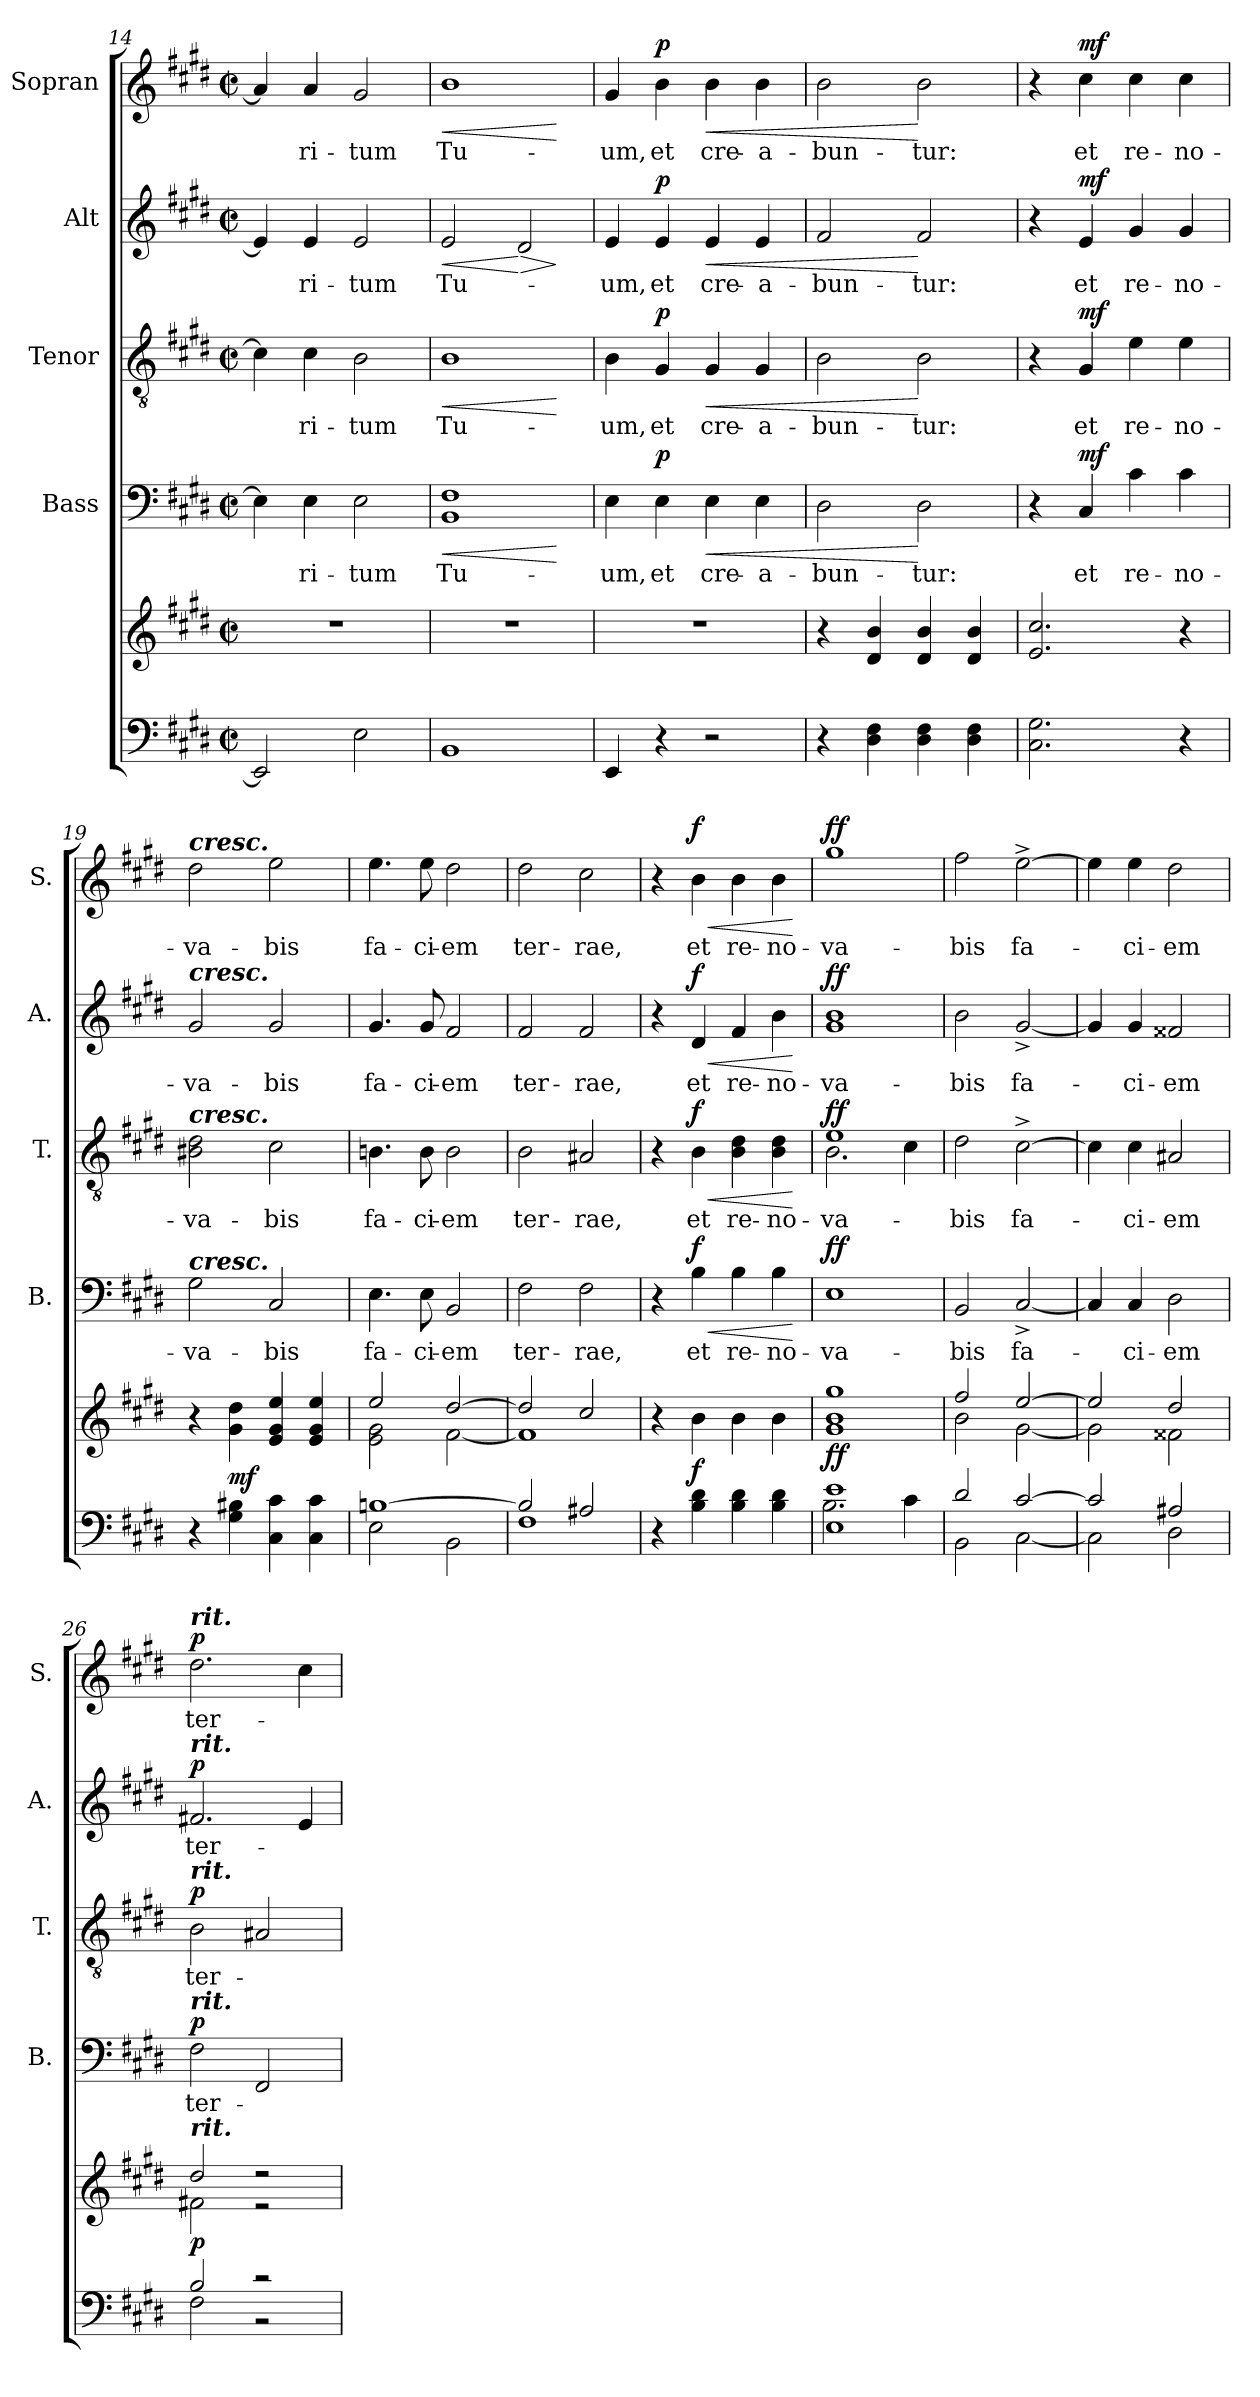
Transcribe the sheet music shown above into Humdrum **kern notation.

**kern	**kern	**dynam	**kern	**text	**dynam	**kern	**text	**dynam	**kern	**text	**dynam	**kern	**text	**dynam
*part5	*part5	*part5	*part4	*part4	*part4	*part3	*part3	*part3	*part2	*part2	*part2	*part1	*part1	*part1
*staff6	*staff5	*staff5/6	*staff4	*staff4	*staff4	*staff3	*staff3	*staff3	*staff2	*staff2	*staff2	*staff1	*staff1	*staff1
*	*	*	*I"Bass	*	*	*I"Tenor	*	*	*I"Alt	*	*	*I"Sopran	*	*
*	*	*	*I'B.	*	*	*I'T.	*	*	*I'A.	*	*	*I'S.	*	*
*clefF4	*clefG2	*	*clefF4	*	*	*clefGv2	*	*	*clefG2	*	*	*clefG2	*	*
*k[f#c#g#d#]	*k[f#c#g#d#]	*	*k[f#c#g#d#]	*	*	*k[f#c#g#d#]	*	*	*k[f#c#g#d#]	*	*	*k[f#c#g#d#]	*	*
*E:	*E:	*	*E:	*	*	*E:	*	*	*E:	*	*	*E:	*	*
*M2/2	*M2/2	*	*M2/2	*	*	*M2/2	*	*	*M2/2	*	*	*M2/2	*	*
*met(c|)	*met(c|)	*	*met(c|)	*	*	*met(c|)	*	*	*met(c|)	*	*	*met(c|)	*	*
=14	=14	=14	=14	=14	=14	=14	=14	=14	=14	=14	=14	=14	=14	=14
2EE/]	1r	.	4E\]	.	.	4c#\]	.	.	4e/]	.	.	4a/]	.	.
!	!	!	!	!LO:LY:b	!	!	!LO:LY:b	!	!	!LO:LY:b	!	!	!LO:LY:b	!
.	.	.	4E\	-ri-	.	4c#\	-ri-	.	4e/	-ri-	.	4a/	-ri-	.
!	!	!	!	!LO:LY:b	!	!	!LO:LY:b	!	!	!LO:LY:b	!	!	!LO:LY:b	!
2E\	.	.	2E\	-tum	.	2B\	-tum	.	2e/	-tum	.	2g#/	-tum	.
=15	=15	=15	=15	=15	=15	=15	=15	=15	=15	=15	=15	=15	=15	=15
!	!	!	!	!LO:LY:b	!LO:HP:b	!	!	!	!	!	!	!	!	!
!	!	!	!	!	!LO:HP:n=1:b	!	!LO:LY:b	!LO:HP:b	!	!	!	!	!	!
!	!	!	!	!	!	!	!	!LO:HP:n=1:b	!	!LO:LY:b	!LO:HP:b	!	!LO:LY:b	!LO:HP:b
!	!	!	!	!	!	!	!	!	!	!	!	!	!	!LO:HP:n=1:b
1BB	1r	.	1BB 1F#	Tu-	< >	1B	Tu-	< >	2e/	Tu-	<	1b	Tu-	< >
!	!	!	!	!	!	!	!	!	!	!	!LO:HP:n=1:b	!	!	!
.	.	.	.	.	.	.	.	.	2d#/	.	[ >	.	.	.
.	.	.	.	.	[	.	.	[	.	.	]	.	.	[
=16	=16	=16	=16	=16	=16	=16	=16	=16	=16	=16	=16	=16	=16	=16
!	!	!	!	!LO:LY:b	!	!	!LO:LY:b	!	!	!LO:LY:b	!	!	!LO:LY:b	!
4EE/	1r	.	4E\	-um,	.	4B\	-um,	.	4e/	-um,	.	4g#/	-um,	.
!	!	!	!	!LO:LY:b	!LO:DY:n=1:a	!	!LO:LY:b	!LO:DY:n=1:a	!	!LO:LY:b	!LO:DY:a	!	!LO:LY:b	!LO:DY:n=1:a
4r	.	.	4E\	et	] p	4G#/	et	] p	4e/	et	p	4b\	et	] p
!	!	!	!	!LO:LY:b	!LO:HP:b	!	!LO:LY:b	!LO:HP:b	!	!LO:LY:b	!LO:HP:b	!	!LO:LY:b	!LO:HP:b
2r	.	.	4E\	cre-	<	4G#/	cre-	<	4e/	cre-	<	4b\	cre-	<
!	!	!	!	!LO:LY:b	!	!	!LO:LY:b	!	!	!LO:LY:b	!	!	!LO:LY:b	!
.	.	.	4E\	-a-	.	4G#/	-a-	.	4e/	-a-	.	4b\	-a-	.
=17	=17	=17	=17	=17	=17	=17	=17	=17	=17	=17	=17	=17	=17	=17
!	!	!	!	!LO:LY:b	!	!	!LO:LY:b	!	!	!LO:LY:b	!	!	!LO:LY:b	!
4r	4r	.	2D#\	-bun-	.	2B\	-bun-	.	2f#/	-bun-	.	2b\	-bun-	.
4D#\ 4F#\	4d#/ 4b/	.	.	.	.	.	.	.	.	.	.	.	.	.
!	!	!	!	!LO:LY:b	!	!	!LO:LY:b	!	!	!LO:LY:b	!	!	!LO:LY:b	!
4D#\ 4F#\	4d#/ 4b/	.	2D#\	-tur:	[	2B\	-tur:	[	2f#/	-tur:	[	2b\	-tur:	[
4D#\ 4F#\	4d#/ 4b/	.	.	.	.	.	.	.	.	.	.	.	.	.
=18	=18	=18	=18	=18	=18	=18	=18	=18	=18	=18	=18	=18	=18	=18
2.C#\ 2.G#\	2.e/ 2.cc#/	.	4r	.	.	4r	.	.	4r	.	.	4r	.	.
!	!	!	!	!LO:LY:b	!LO:DY:a	!	!LO:LY:b	!LO:DY:a	!	!LO:LY:b	!LO:DY:a	!	!LO:LY:b	!LO:DY:a
.	.	.	4C#/	et	mf	4G#/	et	mf	4e/	et	mf	4cc#\	et	mf
!	!	!	!	!LO:LY:b	!	!	!LO:LY:b	!	!	!LO:LY:b	!	!	!LO:LY:b	!
.	.	.	4c#\	re-	.	4e\	re-	.	4g#/	re-	.	4cc#\	re-	.
!	!	!	!	!LO:LY:b	!	!	!LO:LY:b	!	!	!LO:LY:b	!	!	!LO:LY:b	!
4r	4r	.	4c#\	-no-	.	4e\	-no-	.	4g#/	-no-	.	4cc#\	-no-	.
!!LO:LB:g=z
=19	=19	=19	=19	=19	=19	=19	=19	=19	=19	=19	=19	=19	=19	=19
!	!	!	!	!	!	!	!	!	!	!	!	!LO:TX:a:Bi:t=cresc.	!	!
!	!	!	!	!	!	!	!	!	!LO:TX:a:Bi:t=cresc.	!	!	!	!	!
!	!	!	!	!	!	!LO:TX:a:Bi:t=cresc.	!	!	!	!	!	!	!	!
!	!	!	!LO:TX:a:Bi:t=cresc.	!	!	!	!	!	!	!	!	!	!	!
!	!	!	!	!LO:LY:b	!	!	!LO:LY:b	!	!	!LO:LY:b	!	!	!LO:LY:b	!
4r	4r	.	2G#\	-va-	.	2B#X\ 2d#\	-va-	.	2g#/	-va-	.	2dd#\	-va-	.
!	!	!LO:DY:b	!	!	!	!	!	!	!	!	!	!	!	!
4G#\ 4B#X\	4g#\ 4dd#\	mf	.	.	.	.	.	.	.	.	.	.	.	.
!	!	!	!	!LO:LY:b	!	!	!LO:LY:b	!	!	!LO:LY:b	!	!	!LO:LY:b	!
4C#\ 4c#\	4e/ 4g#/ 4ee/	.	2C#/	-bis	.	2c#\	-bis	.	2g#/	-bis	.	2ee\	-bis	.
4C#\ 4c#\	4e/ 4g#/ 4ee/	.	.	.	.	.	.	.	.	.	.	.	.	.
=20	=20	=20	=20	=20	=20	=20	=20	=20	=20	=20	=20	=20	=20	=20
*^	*^	*	*	*	*	*	*	*	*	*	*	*	*	*
!	!	!	!	!	!	!LO:LY:b	!	!	!LO:LY:b	!	!	!LO:LY:b	!	!	!LO:LY:b	!
[>1Bn	2E\	2ee/	2e\ 2g#\	.	4.E\	fa-	.	4.Bn\	fa-	.	4.g#/	fa-	.	4.ee\	fa-	.
!	!	!	!	!	!	!LO:LY:b	!	!	!LO:LY:b	!	!	!LO:LY:b	!	!	!LO:LY:b	!
.	.	.	.	.	8E\	-ci-	.	8B\	-ci-	.	8g#/	-ci-	.	8ee\	-ci-	.
!	!	!	!	!	!	!LO:LY:b	!	!	!LO:LY:b	!	!	!LO:LY:b	!	!	!LO:LY:b	!
.	2BB\	[>2dd#/	[<2f#\	.	2BB/	-em	.	2B\	-em	.	2f#/	-em	.	2dd#\	-em	.
=21	=21	=21	=21	=21	=21	=21	=21	=21	=21	=21	=21	=21	=21	=21	=21	=21
!	!	!	!	!	!	!LO:LY:b	!	!	!LO:LY:b	!	!	!LO:LY:b	!	!	!LO:LY:b	!
2B/]	1F#	2dd#/]	1f#]	.	2F#\	ter-	.	2B\	ter-	.	2f#/	ter-	.	2dd#\	ter-	.
!	!	!	!	!	!	!LO:LY:b	!	!	!LO:LY:b	!	!	!LO:LY:b	!	!	!LO:LY:b	!
2A#X/	.	2cc#/	.	.	2F#\	-rae,	.	2A#X/	-rae,	.	2f#/	-rae,	.	2cc#\	-rae,	.
*v	*v	*	*	*	*	*	*	*	*	*	*	*	*	*	*	*
*	*v	*v	*	*	*	*	*	*	*	*	*	*	*	*	*
=22	=22	=22	=22	=22	=22	=22	=22	=22	=22	=22	=22	=22	=22	=22
4r	4r	.	4r	.	.	4r	.	.	4r	.	.	4r	.	.
!	!	!LO:DY:b	!	!LO:LY:b	!LO:HP:b	!	!LO:LY:b	!LO:HP:b	!	!LO:LY:b	!LO:HP:b	!	!LO:LY:b	!LO:HP:b
!	!	!	!	!	!LO:DY:n=1:a	!	!	!LO:DY:n=1:a	!	!	!LO:DY:n=1:a	!	!	!LO:DY:n=1:a
4B\ 4d#\	4b\	f	4B\	et	< f	4B\	et	< f	4d#/	et	< f	4b\	et	< f
!	!	!	!	!LO:LY:b	!	!	!LO:LY:b	!	!	!LO:LY:b	!	!	!LO:LY:b	!
4B\ 4d#\	4b\	.	4B\	re-	.	4B\ 4d#\	re-	.	4f#/	re-	.	4b\	re-	.
!	!	!	!	!LO:LY:b	!	!	!LO:LY:b	!	!	!LO:LY:b	!	!	!LO:LY:b	!
4B\ 4d#\	4b\	.	4B\	-no-	.	4B\ 4d#\	-no-	.	4b\	-no-	.	4b\	-no-	.
.	.	.	.	.	[	.	.	[	.	.	[	.	.	[
=23	=23	=23	=23	=23	=23	=23	=23	=23	=23	=23	=23	=23	=23	=23
*^	*	*	*	*	*	*	*	*	*	*	*	*	*	*
!	!	!	!LO:DY:b	!	!LO:LY:b	!LO:DY:a	!	!LO:LY:b	!LO:DY:a	!	!LO:LY:b	!LO:DY:a	!	!LO:LY:b	!LO:DY:a
*	*	*	*	*	*	*	*^	*	*	*	*	*	*	*	*
1E 1e	2.B\	1g# 1b 1gg#	ff	1E	-va-	ff	1e	2.B\	-va-	ff	1g# 1b	-va-	ff	1gg#	-va-	ff
.	4c#\	.	.	.	.	.	.	4c#\	.	.	.	.	.	.	.	.
=24	=24	=24	=24	=24	=24	=24	=24	=24	=24	=24	=24	=24	=24	=24	=24	=24
*	*	*^	*	*	*	*	*	*	*	*	*	*	*	*	*	*
!	!	!	!	!	!	!LO:LY:b	!	!	!	!LO:LY:b	!	!	!LO:LY:b	!	!	!LO:LY:b	!
*	*	*	*	*	*	*	*	*v	*v	*	*	*	*	*	*	*	*
2d#/	2BB\	2ff#/	2b\	.	2BB/	-bis	.	2d#\	-bis	.	2b\	-bis	.	2ff#\	-bis	.
!	!	!	!	!	!	!LO:LY:b	!	!	!LO:LY:b	!	!	!LO:LY:b	!	!	!LO:LY:b	!
[>2c#/	[<2C#\	[>2ee/	[<2g#\	.	[2C#^>/	fa-	.	[2c#^>\	fa-	.	[2g#^>/	fa-	.	[2ee^>\	fa-	.
!!LO:PB:g=z
=25	=25	=25	=25	=25	=25	=25	=25	=25	=25	=25	=25	=25	=25	=25	=25	=25
2c#/]	2C#\]	2ee/]	2g#\]	.	4C#/]	.	.	4c#\]	.	.	4g#/]	.	.	4ee\]	.	.
!	!	!	!	!	!	!LO:LY:b	!	!	!LO:LY:b	!	!	!LO:LY:b	!	!	!LO:LY:b	!
.	.	.	.	.	4C#/	-ci-	.	4c#\	-ci-	.	4g#/	-ci-	.	4ee\	-ci-	.
!	!	!	!	!	!	!LO:LY:b	!	!	!LO:LY:b	!	!	!LO:LY:b	!	!	!LO:LY:b	!
2A#X/	2D#\	2dd#/	2f##X\	.	2D#\	-em	.	2A#X/	-em	.	2f##X/	-em	.	2dd#\	-em	.
=26	=26	=26	=26	=26	=26	=26	=26	=26	=26	=26	=26	=26	=26	=26	=26	=26
!	!	!	!	!	!	!	!	!	!	!	!	!	!	!LO:TX:a:Bi:t=rit.	!	!
!	!	!	!	!	!	!	!	!	!	!	!LO:TX:a:Bi:t=rit.	!	!	!	!	!
!	!	!	!	!	!	!	!	!LO:TX:a:Bi:t=rit.	!	!	!	!	!	!	!	!
!	!	!	!	!	!LO:TX:a:Bi:t=rit.	!	!	!	!	!	!	!	!	!	!	!
!	!	!LO:TX:a:Bi:t=rit.	!	!	!	!	!	!	!	!	!	!	!	!	!	!
!	!	!	!	!LO:DY:b	!	!LO:LY:b	!LO:DY:a	!	!LO:LY:b	!LO:DY:a	!	!LO:LY:b	!LO:DY:a	!	!LO:LY:b	!LO:DY:a
2B/	2F#\	2dd#/	2f#X\	p	2F#\	ter-	p	2B\	ter-	p	2.f#X/	ter-	p	2.dd#\	ter-	p
2r	2r	2r	2r	.	2FF#/	.	.	2A#X/	.	.	.	.	.	.	.	.
.	.	.	.	.	.	.	.	.	.	.	4e/	.	.	4cc#\	.	.
*v	*v	*	*	*	*	*	*	*	*	*	*	*	*	*	*	*
*	*v	*v	*	*	*	*	*	*	*	*	*	*	*	*	*
=	=	=	=	=	=	=	=	=	=	=	=	=	=	=
*-	*-	*-	*-	*-	*-	*-	*-	*-	*-	*-	*-	*-	*-	*-
